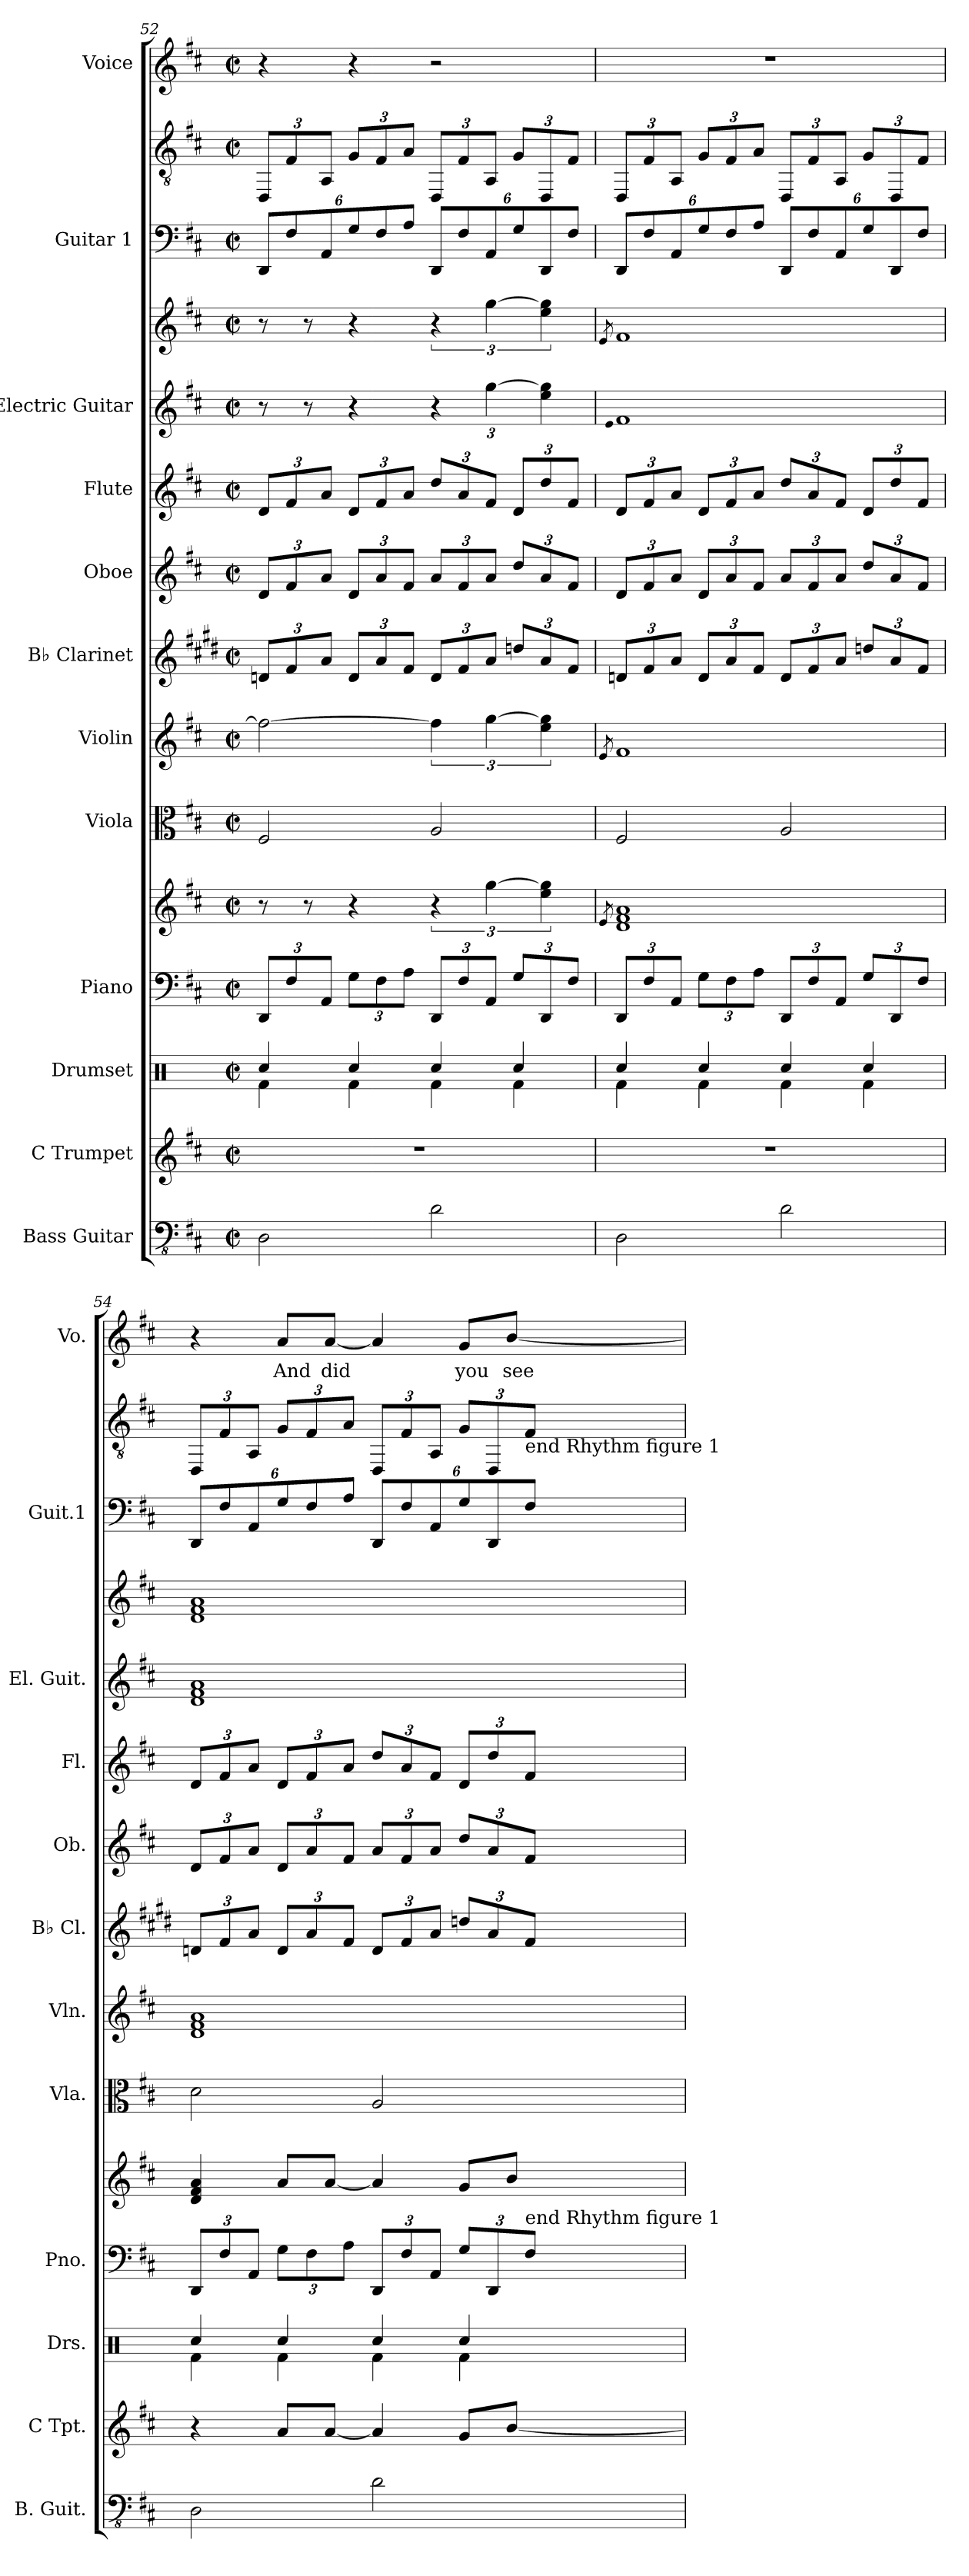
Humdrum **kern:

**kern	**kern	**kern	**kern	**kern	**kern	**kern	**kern	**kern	**kern	**kern	**kern	**kern	**kern	**kern	**text
*part12	*part11	*part10	*part9	*part9	*part8	*part7	*part6	*part5	*part4	*part3	*part3	*part2	*part2	*part1	*part1
*staff15	*staff14	*staff13	*staff12	*staff11	*staff10	*staff9	*staff8	*staff7	*staff6	*staff5	*staff4	*staff3	*staff2	*staff1	*staff1
*I"Bass Guitar	*I"C Trumpet	*I"Drumset	*I"Piano	*	*I"Viola	*I"Violin	*I"B♭ Clarinet	*I"Oboe	*I"Flute	*I"Electric Guitar	*	*I"Guitar 1	*	*I"Voice	*
*I'B. Guit.	*I'C Tpt.	*I'Drs.	*I'Pno.	*	*I'Vla.	*I'Vln.	*I'B♭ Cl.	*I'Ob.	*I'Fl.	*I'El. Guit.	*	*I'Guit.1	*	*I'Vo.	*
!!LO:PB:g=z
*clefFv4	*clefG2	*clefX	*clefF4	*clefG2	*clefC3	*clefG2	*clefG2	*clefG2	*clefG2	*	*clefG2	*	*clefGv2	*clefG2	*
*	*	*	*	*	*	*	*ITrd1c2	*	*	*	*	*	*	*	*
*k[f#c#]	*k[f#c#]	*k[]	*k[f#c#]	*k[f#c#]	*k[f#c#]	*k[f#c#]	*k[f#c#]	*k[f#c#]	*k[f#c#]	*k[f#c#]	*k[f#c#]	*k[f#c#]	*k[f#c#]	*k[f#c#]	*
*M2/2	*M2/2	*M2/2	*M2/2	*M2/2	*M2/2	*M2/2	*M2/2	*M2/2	*M2/2	*M2/2	*M2/2	*M2/2	*M2/2	*M2/2	*
*met(c|)	*met(c|)	*met(c|)	*met(c|)	*met(c|)	*met(c|)	*met(c|)	*met(c|)	*met(c|)	*met(c|)	*met(c|)	*met(c|)	*met(c|)	*met(c|)	*met(c|)	*
=52	=52	=52	=52	=52	=52	=52	=52	=52	=52	=52	=52	=52	=52	=52	=52
*	*	*^	*	*	*	*	*	*	*	*	*	*	*	*	*
*	*	*	*	*Xbrackettup	*	*	*	*Xbrackettup	*Xbrackettup	*Xbrackettup	*	*	*Xbrackettup	*Xbrackettup	*	*
2DD\	1r	4Rcc/	4Rf\	12DD/L	8r	2F#/	2ff#\_	12cn/L	12d/L	12d/L	8r	8r	12DDL	12DD/L	4r	.
.	.	.	.	12F#/	.	.	.	12e/	12f#/	12f#/	.	.	12F#	12F#/	.	.
.	.	.	.	.	8r	.	.	.	.	.	8r	8r	.	.	.	.
.	.	.	.	12AA/J	.	.	.	12g/J	12a/J	12a/J	.	.	12AA	12AA/J	.	.
.	.	4Rcc/	4Rf\	12G\L	4r	.	.	12c/L	12d/L	12d/L	4r	4r	12G	12G/L	4r	.
.	.	.	.	12F#\	.	.	.	12g/	12a/	12f#/	.	.	12F#	12F#/	.	.
.	.	.	.	12A\J	.	.	.	12e/J	12f#/J	12a/J	.	.	12AJ	12A/J	.	.
*	*	*	*	*	*	*	*	*	*	*	*Xbrackettup	*	*	*	*	*
2D\	.	4Rcc/	4Rf\	12DD/L	6r	2A/	6ff#\]	12c/L	12a/L	12dd/L	6r	6r	12DDL	12DD/L	2r	.
.	.	.	.	12F#/	.	.	.	12e/	12f#/	12a/	.	.	12F#	12F#/	.	.
.	.	.	.	12AA/J	[6gg\	.	[6gg\	12g/J	12a/J	12f#/J	[6gg	[6gg\	12AA	12AA/J	.	.
.	.	4Rcc/	4Rf\	12G/L	.	.	.	12ccn/L	12dd/L	12d/L	.	.	12G	12G/L	.	.
.	.	.	.	12DD/	6ee\ 6gg\]	.	6ee\ 6gg\]	12g/	12a/	12dd/	6ee 6gg]	6ee\ 6gg\]	12DD	12DD/	.	.
.	.	.	.	12F#/J	.	.	.	12e/J	12f#/J	12f#/J	.	.	12F#J	12F#/J	.	.
=53	=53	=53	=53	=53	=53	=53	=53	=53	=53	=53	=53	=53	=53	=53	=53	=53
.	.	.	.	.	8qe/	.	8qe/	.	.	.	qe	8qe/	.	.	.	.
2DD\	1r	4Rcc/	4Rf\	12DD/L	1d 1f# 1a	2F#/	1f#	12cn/L	12d/L	12d/L	1f#	1f#	12DDL	12DD/L	1r	.
.	.	.	.	12F#/	.	.	.	12e/	12f#/	12f#/	.	.	12F#	12F#/	.	.
.	.	.	.	12AA/J	.	.	.	12g/J	12a/J	12a/J	.	.	12AA	12AA/J	.	.
.	.	4Rcc/	4Rf\	12G\L	.	.	.	12c/L	12d/L	12d/L	.	.	12G	12G/L	.	.
.	.	.	.	12F#\	.	.	.	12g/	12a/	12f#/	.	.	12F#	12F#/	.	.
.	.	.	.	12A\J	.	.	.	12e/J	12f#/J	12a/J	.	.	12AJ	12A/J	.	.
2D\	.	4Rcc/	4Rf\	12DD/L	.	2A/	.	12c/L	12a/L	12dd/L	.	.	12DDL	12DD/L	.	.
.	.	.	.	12F#/	.	.	.	12e/	12f#/	12a/	.	.	12F#	12F#/	.	.
.	.	.	.	12AA/J	.	.	.	12g/J	12a/J	12f#/J	.	.	12AA	12AA/J	.	.
.	.	4Rcc/	4Rf\	12G/L	.	.	.	12ccn/L	12dd/L	12d/L	.	.	12G	12G/L	.	.
.	.	.	.	12DD/	.	.	.	12g/	12a/	12dd/	.	.	12DD	12DD/	.	.
.	.	.	.	12F#/J	.	.	.	12e/J	12f#/J	12f#/J	.	.	12F#J	12F#/J	.	.
=54	=54	=54	=54	=54	=54	=54	=54	=54	=54	=54	=54	=54	=54	=54	=54	=54
2DD\	4r	4Rcc/	4Rf\	12DD/L	4d/ 4f#/ 4a/	2d\	1d 1f# 1a	12cn/L	12d/L	12d/L	1d 1f# 1a	1d 1f# 1a	12DDL	12DD/L	4r	.
.	.	.	.	12F#/	.	.	.	12e/	12f#/	12f#/	.	.	12F#	12F#/	.	.
.	.	.	.	12AA/J	.	.	.	12g/J	12a/J	12a/J	.	.	12AA	12AA/J	.	.
.	8a/L	4Rcc/	4Rf\	12G\L	8a/L	.	.	12c/L	12d/L	12d/L	.	.	12G	12G/L	8a/L	And
.	.	.	.	12F#\	.	.	.	12g/	12a/	12f#/	.	.	12F#	12F#/	.	.
.	[8a/J	.	.	.	[8a/J	.	.	.	.	.	.	.	.	.	[8a/J	did
.	.	.	.	12A\J	.	.	.	12e/J	12f#/J	12a/J	.	.	12AJ	12A/J	.	.
2D\	4a/]	4Rcc/	4Rf\	12DD/L	4a/]	2A/	.	12c/L	12a/L	12dd/L	.	.	12DDL	12DD/L	4a/]	.
.	.	.	.	12F#/	.	.	.	12e/	12f#/	12a/	.	.	12F#	12F#/	.	.
.	.	.	.	12AA/J	.	.	.	12g/J	12a/J	12f#/J	.	.	12AA	12AA/J	.	.
.	8g/L	4Rcc/	4Rf\	12G/L	8g/L	.	.	12ccn/L	12dd/L	12d/L	.	.	12G	12G/L	8g/L	you
.	.	.	.	12DD/	.	.	.	12g/	12a/	12dd/	.	.	12DD	12DD/	.	.
.	[8b/J	.	.	.	8b/J	.	.	.	.	.	.	.	.	.	[8b/J	see
!	!	!	!	!	!	!	!	!	!	!	!	!	!	!LO:TX:b:t=end Rhythm figure 1	!	!
!	!	!	!	!LO:TX:a:t=end Rhythm figure 1	!	!	!	!	!	!	!	!	!	!	!	!
.	.	.	.	12F#/J	.	.	.	12e/J	12f#/J	12f#/J	.	.	12F#J	12F#/J	.	.
*	*	*v	*v	*	*	*	*	*	*	*	*	*	*	*	*	*
=	=	=	=	=	=	=	=	=	=	=	=	=	=	=	=
*-	*-	*-	*-	*-	*-	*-	*-	*-	*-	*-	*-	*-	*-	*-	*-
